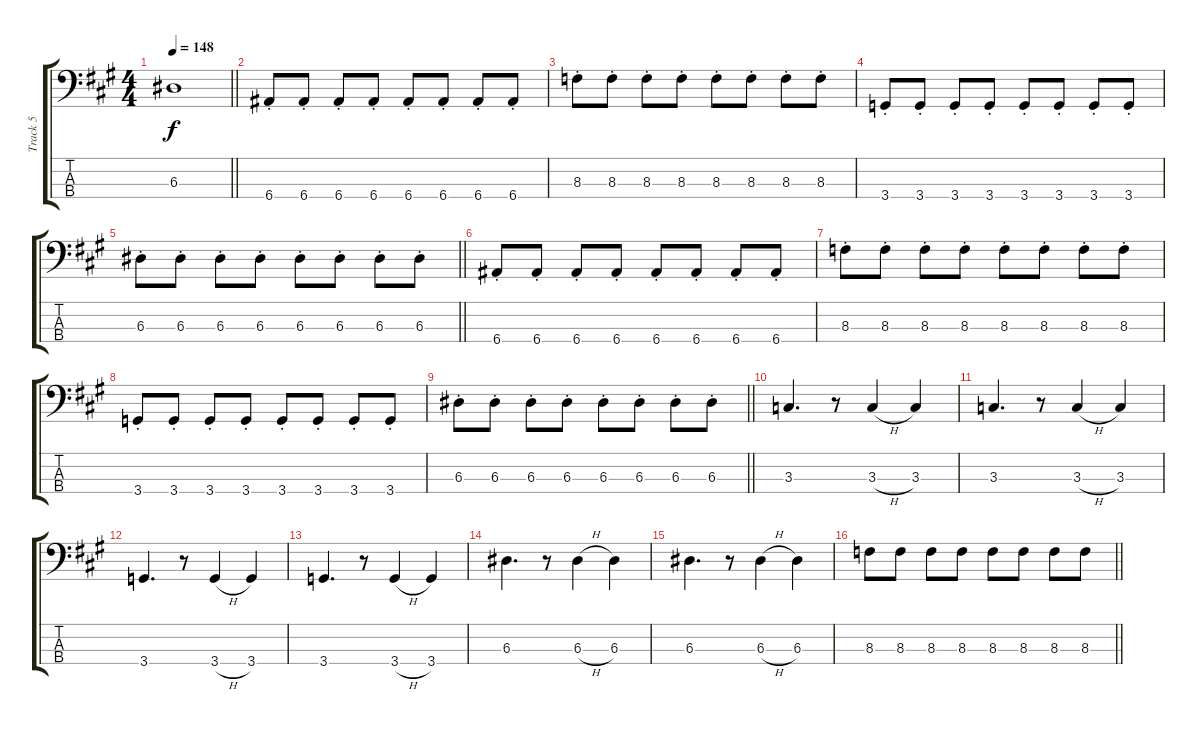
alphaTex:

\track ("Track 5" "Track 5") {instrument electricbassfinger}
\staff {score tabs}
\tuning (G2 D2 A1 E1) {hide}
\ts (4 4)
\tempo 148
\clef f4
\barLineRight lightlight
\ks a
6.3{t}.1{dy f} |
6.4{st}.8 6.4{st}.8 6.4{st}.8 6.4{st}.8 6.4{st}.8 6.4{st}.8 6.4{st}.8 6.4{st}.8 |
8.3{st}.8 8.3{st}.8 8.3{st}.8 8.3{st}.8 8.3{st}.8 8.3{st}.8 8.3{st}.8 8.3{st}.8 |
3.4{st}.8 3.4{st}.8 3.4{st}.8 3.4{st}.8 3.4{st}.8 3.4{st}.8 3.4{st}.8 3.4{st}.8 |
\barLineRight lightlight
6.3{st}.8 6.3{st}.8 6.3{st}.8 6.3{st}.8 6.3{st}.8 6.3{st}.8 6.3{st}.8 6.3{st}.8 |
6.4{st}.8 6.4{st}.8 6.4{st}.8 6.4{st}.8 6.4{st}.8 6.4{st}.8 6.4{st}.8 6.4{st}.8 |
8.3{st}.8 8.3{st}.8 8.3{st}.8 8.3{st}.8 8.3{st}.8 8.3{st}.8 8.3{st}.8 8.3{st}.8 |
3.4{st}.8 3.4{st}.8 3.4{st}.8 3.4{st}.8 3.4{st}.8 3.4{st}.8 3.4{st}.8 3.4{st}.8 |
\barLineRight lightlight
6.3{st}.8 6.3{st}.8 6.3{st}.8 6.3{st}.8 6.3{st}.8 6.3{st}.8 6.3{st}.8 6.3{st}.8 |
3.3.4{d} r.8 3.3{h}.4 3.3.4 |
3.3.4{d} r.8 3.3{h}.4 3.3.4 |
3.4.4{d} r.8 3.4{h}.4 3.4.4 |
3.4.4{d} r.8 3.4{h}.4 3.4.4 |
6.3.4{d} r.8 6.3{h}.4 6.3.4 |
6.3.4{d} r.8 6.3{h}.4 6.3.4 |
\barLineRight lightlight
8.3.8 8.3.8 8.3.8 8.3.8 8.3.8 8.3.8 8.3.8 8.3.8
